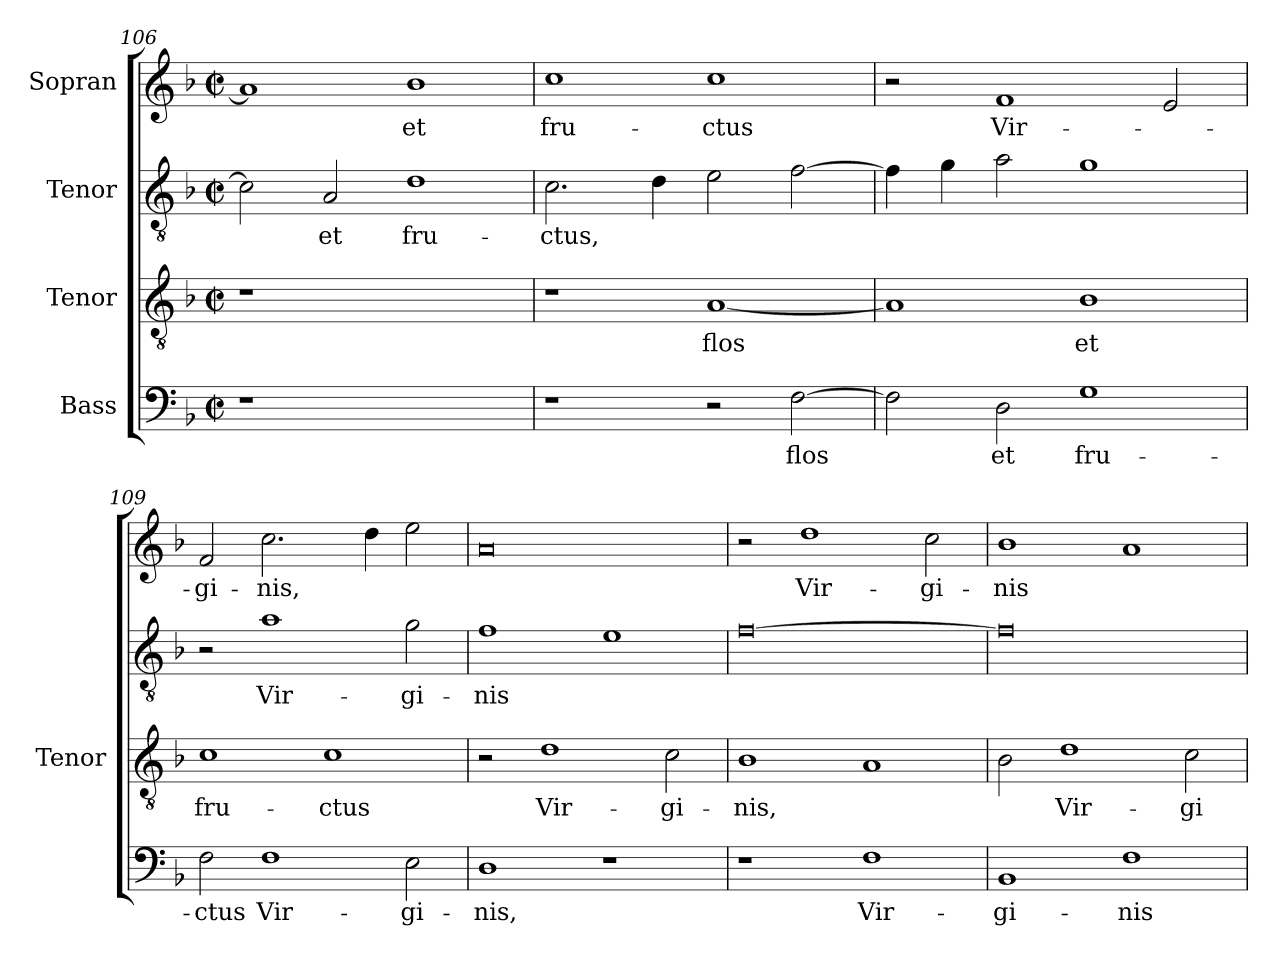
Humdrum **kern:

**kern	**text	**kern	**text	**kern	**text	**kern	**text
*part4	*part4	*part3	*part3	*part2	*part2	*part1	*part1
*staff4	*staff4	*staff3	*staff3	*staff2	*staff2	*staff1	*staff1
*I"Bass	*	*I"Tenor	*	*I"Tenor	*	*I"Sopran	*
*	*	*I'Tenor	*	*	*	*	*
*clefF4	*	*clefGv2	*	*clefGv2	*	*clefG2	*
*	*	*ITrd7c12	*	*ITrd7c12	*	*	*
*k[b-]	*	*k[b-]	*	*k[b-]	*	*k[b-]	*
*F:	*	*F:	*	*F:	*	*F:	*
*M2/2	*	*M2/2	*	*M2/2	*	*M2/2	*
*met(c|)	*	*met(c|)	*	*met(c|)	*	*met(c|)	*
=106	=106	=106	=106	=106	=106	=106	=106
!LO:N:vis=1	!	!LO:N:vis=1	!	!	!	!	!
1r	.	1r	.	2Ci\]	.	1ai]	.
!	!	!	!	!	!LO:LY:b:color=#000000	!	!
.	.	.	.	2AAi/	et	.	.
!	!	!	!	!	!LO:LY:b:color=#000000	!	!
!	!	!	!	!	!	!	!LO:LY:b:color=#000000
1ryy	.	1ryy	.	1Di	fru-	1b-i	et
=107	=107	=107	=107	=107	=107	=107	=107
!	!	!	!	!	!LO:LY:b:color=#000000	!	!
!	!	!	!	!	!	!	!LO:LY:b:color=#000000
1r	.	1r	.	2.Ci\	-ctus,	1cci	fru-
.	.	.	.	4Di\	.	.	.
!	!	!	!LO:LY:b:color=#000000	!	!	!	!
!	!	!	!	!	!	!	!LO:LY:b:color=#000000
2r	.	[<1AAi	flos	2Ei\	.	1cci	-ctus
!	!LO:LY:b:color=#000000	!	!	!	!	!	!
[>2Fi\	flos	.	.	[>2Fi\	.	.	.
=108	=108	=108	=108	=108	=108	=108	=108
2Fi\]	.	1AAi]	.	4Fi\]	.	2r	.
.	.	.	.	4Gi\	.	.	.
!	!LO:LY:b:color=#000000	!	!	!	!	!	!
!	!	!	!	!	!	!	!LO:LY:b:color=#000000
2Di\	et	.	.	2Ai\	.	1fi	Vir-
!	!LO:LY:b:color=#000000	!	!	!	!	!	!
!	!	!	!LO:LY:b:color=#000000	!	!	!	!
1Gi	fru-	1BB-i	et	1Gi	.	.	.
.	.	.	.	.	.	2ei/	.
=109	=109	=109	=109	=109	=109	=109	=109
!	!LO:LY:b:color=#000000	!	!	!	!	!	!
!	!	!	!LO:LY:b:color=#000000	!	!	!	!
!	!	!	!	!	!	!	!LO:LY:b:color=#000000
2Fi\	-ctus	1Ci	fru-	2r	.	2fi/	-gi-
!	!LO:LY:b:color=#000000	!	!	!	!	!	!
!	!	!	!	!	!LO:LY:b:color=#000000	!	!
!	!	!	!	!	!	!	!LO:LY:b:color=#000000
1Fi	Vir-	.	.	1Ai	Vir-	2.cci\	-nis,
!	!	!	!LO:LY:b:color=#000000	!	!	!	!
.	.	1Ci	-ctus	.	.	.	.
.	.	.	.	.	.	4ddi\	.
!	!LO:LY:b:color=#000000	!	!	!	!	!	!
!	!	!	!	!	!LO:LY:b:color=#000000	!	!
2Ei\	-gi-	.	.	2Gi\	-gi-	2eei\	.
=110	=110	=110	=110	=110	=110	=110	=110
!	!LO:LY:b:color=#000000	!	!	!	!	!	!
!	!	!	!	!	!LO:LY:b:color=#000000	!	!
1Di	-nis,	2r	.	1Fi	-nis	0ai	.
!	!	!	!LO:LY:b:color=#000000	!	!	!	!
.	.	1Di	Vir-	.	.	.	.
1r	.	.	.	1Ei	.	.	.
!	!	!	!LO:LY:b:color=#000000	!	!	!	!
.	.	2Ci\	-gi-	.	.	.	.
!!LO:PB:g=z
=111	=111	=111	=111	=111	=111	=111	=111
!	!	!	!LO:LY:b:color=#000000	!	!	!	!
1r	.	1BB-i	-nis,	[>0Fi	.	2r	.
!	!	!	!	!	!	!	!LO:LY:b:color=#000000
.	.	.	.	.	.	1ddi	Vir-
!	!LO:LY:b:color=#000000	!	!	!	!	!	!
1Fi	Vir-	1AAi	.	.	.	.	.
!	!	!	!	!	!	!	!LO:LY:b:color=#000000
.	.	.	.	.	.	2cci\	-gi-
=112	=112	=112	=112	=112	=112	=112	=112
!	!LO:LY:b:color=#000000	!	!	!	!	!	!
!	!	!	!	!	!	!	!LO:LY:b:color=#000000
1BB-i	-gi-	2BB-i\	.	0Fi]	.	1b-i	-nis
!	!	!	!LO:LY:b:color=#000000	!	!	!	!
.	.	1Di	Vir-	.	.	.	.
!	!LO:LY:b:color=#000000	!	!	!	!	!	!
1Fi	-nis	.	.	.	.	1ai	.
!	!	!	!LO:LY:b:color=#000000	!	!	!	!
.	.	2Ci\	-gi-	.	.	.	.
=	=	=	=	=	=	=	=
*-	*-	*-	*-	*-	*-	*-	*-
